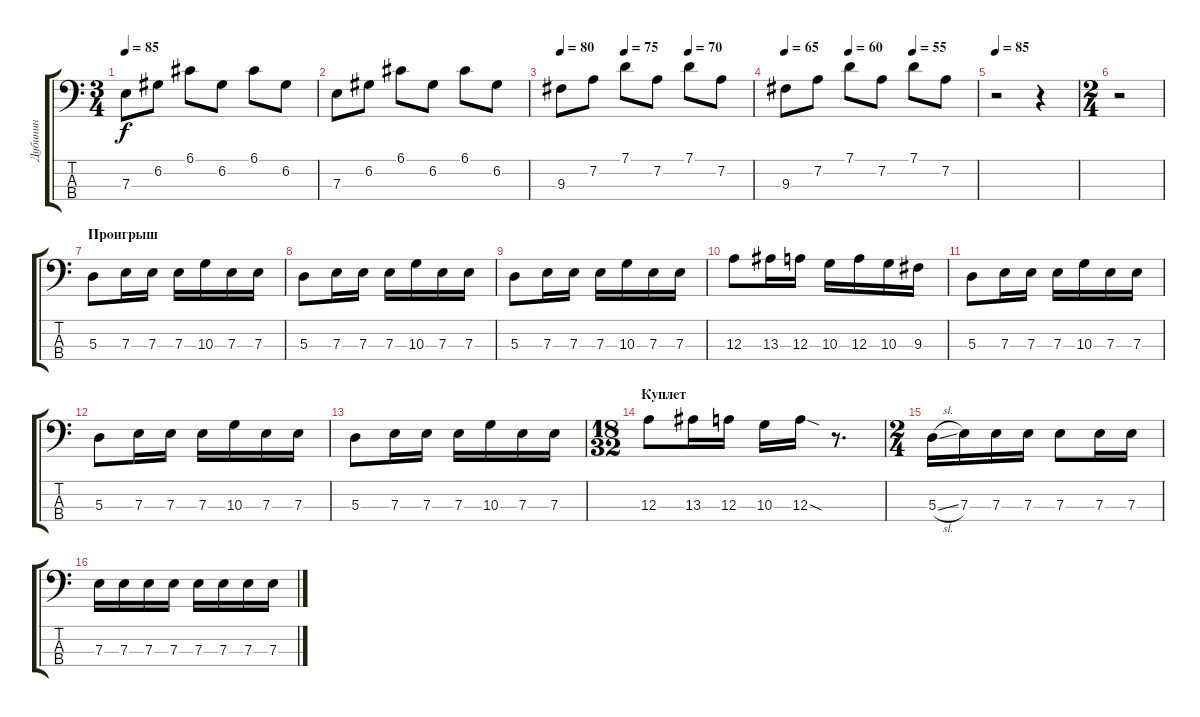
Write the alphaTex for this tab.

\track ("Дубинин" "Дубинин") {instrument electricbassfinger}
\staff {score tabs}
\tuning (G2 D2 A1 E1) {hide}
\ts (3 4)
\tempo 85
\clef f4
\ks c
7.3.8{dy f} 6.2.8 6.1.8 6.2.8 6.1.8 6.2.8 |
7.3.8 6.2.8 6.1.8 6.2.8 6.1.8 6.2.8 |
\tempo 80
\tempo (75 0.3333333333333333)
\tempo (70 0.6666666666666666)
9.3.8 7.2.8 7.1.8 7.2.8 7.1.8 7.2.8 |
\tempo 65
\tempo (60 0.3333333333333333)
\tempo (55 0.6666666666666666)
9.3.8 7.2.8 7.1.8 7.2.8 7.1.8 7.2.8 |
\tempo 85
r.2 r.4 |
\ts (2 4)
r.2 |
\section ("" "Проигрыш")
5.3.8 7.3.16 7.3.16 7.3.16 10.3.16 7.3.16 7.3.16 |
5.3.8 7.3.16 7.3.16 7.3.16 10.3.16 7.3.16 7.3.16 |
5.3.8 7.3.16 7.3.16 7.3.16 10.3.16 7.3.16 7.3.16 |
12.3.8 13.3.16 12.3.16 10.3.16 12.3.16 10.3.16 9.3.16 |
5.3.8 7.3.16 7.3.16 7.3.16 10.3.16 7.3.16 7.3.16 |
5.3.8 7.3.16 7.3.16 7.3.16 10.3.16 7.3.16 7.3.16 |
5.3.8 7.3.16 7.3.16 7.3.16 10.3.16 7.3.16 7.3.16 |
\ts (18 32)
\section ("" "Куплет")
12.3.8 13.3.16 12.3.16 10.3.16 12.3{sod}.16 r.8{d} |
\ts (2 4)
5.3{sl}.16 7.3.16 7.3.16 7.3.16 7.3.8 7.3.16 7.3.16 |
7.3.16 7.3.16 7.3.16 7.3.16 7.3.16 7.3.16 7.3.16 7.3.16
